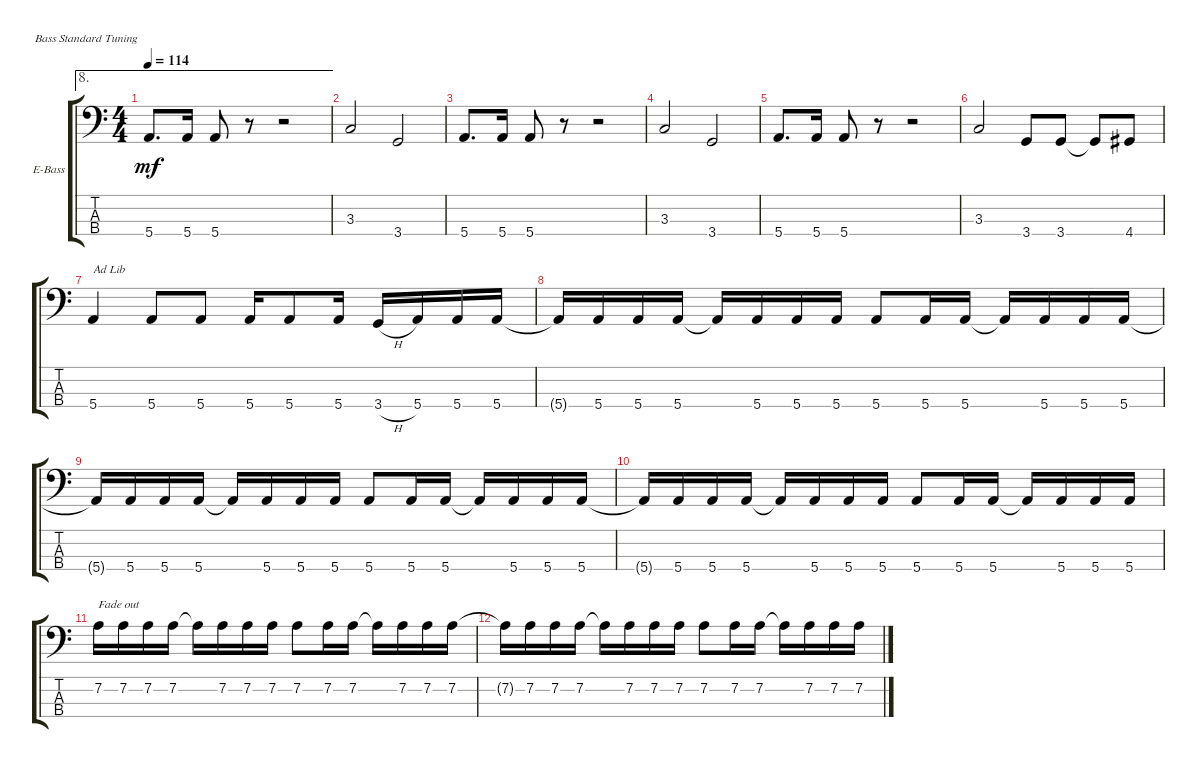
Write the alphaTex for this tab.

\defaultSystemsLayout 4
\bracketExtendMode groupsimilarinstruments
\firstSystemTrackNameOrientation horizontal
\otherSystemsTrackNameOrientation horizontal
\track ("Electric Bass" "E-Bass") {instrument electricbassfinger}
\staff {score tabs}
\tuning (G2 D2 A1 E1)
\ae 8
\ts (4 4)
\tempo 114
\clef f4
\ks c
5.4.8{d dy mf} 5.4.16 5.4.8 r.8 r.2 |
3.3.2 3.4.2 |
5.4.8{d} 5.4.16 5.4.8 r.8 r.2 |
3.3.2 3.4.2 |
5.4.8{d} 5.4.16 5.4.8 r.8 r.2 |
3.3.2 3.4.8 3.4.8 3.4{t}.8 4.4.8 |
5.4.4{txt "Ad Lib"} 5.4.8 5.4.8 5.4.16 5.4.8 5.4.16 3.4{h}.16 5.4.16 5.4.16 5.4.16 |
5.4{t}.16 5.4.16 5.4.16 5.4.16 5.4{t}.16 5.4.16 5.4.16 5.4.16 5.4.8 5.4.16 5.4.16 5.4{t}.16 5.4.16 5.4.16 5.4.16 |
5.4{t}.16 5.4.16 5.4.16 5.4.16 5.4{t}.16 5.4.16 5.4.16 5.4.16 5.4.8 5.4.16 5.4.16 5.4{t}.16 5.4.16 5.4.16 5.4.16 |
5.4{t}.16 5.4.16 5.4.16 5.4.16 5.4{t}.16 5.4.16 5.4.16 5.4.16 5.4.8 5.4.16 5.4.16 5.4{t}.16 5.4.16 5.4.16 5.4.16 |
7.2.16{txt "Fade out"} 7.2.16 7.2.16 7.2.16 7.2{t}.16 7.2.16 7.2.16 7.2.16 7.2.8 7.2.16 7.2.16 7.2{t}.16 7.2.16 7.2.16 7.2.16 |
7.2{t}.16 7.2.16 7.2.16 7.2.16 7.2{t}.16 7.2.16 7.2.16 7.2.16 7.2.8 7.2.16 7.2.16 7.2{t}.16 7.2.16 7.2.16 7.2.16
